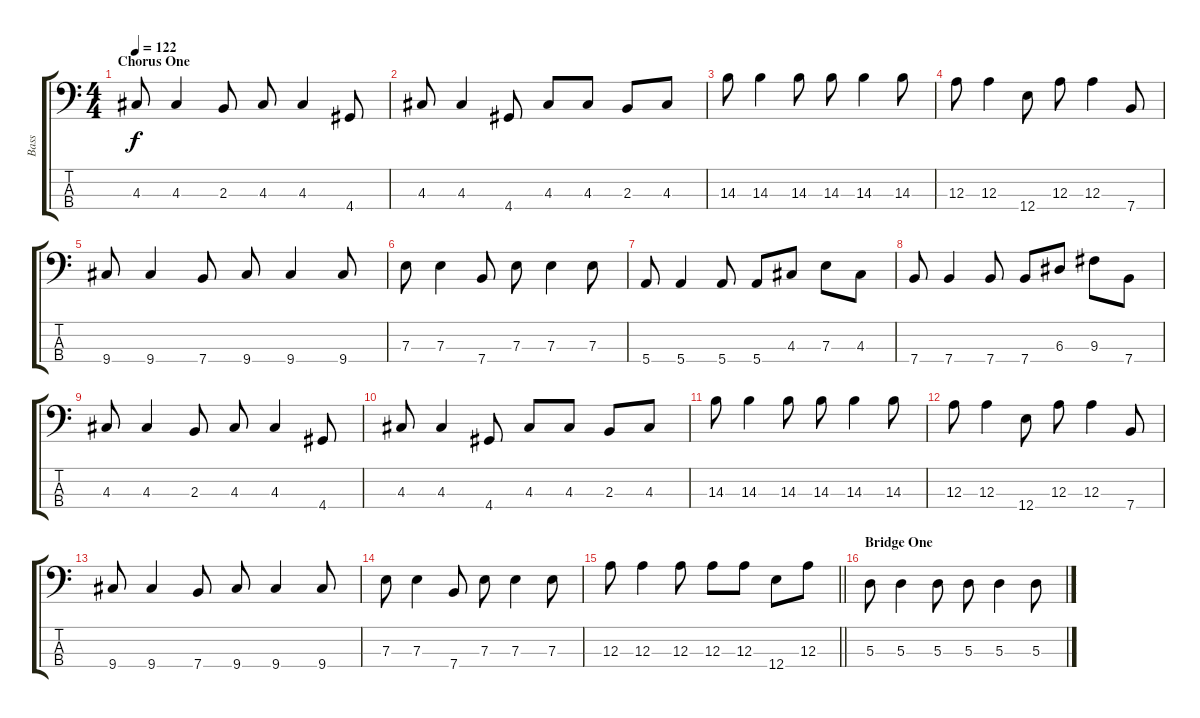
\track ("Bass" "Bass") {instrument electricbassfinger}
\staff {score tabs}
\tuning (G2 D2 A1 E1) {hide}
\ts (4 4)
\section ("" "Chorus One")
\tempo 122
\clef f4
\ks c
4.3.8{dy f} 4.3.4 2.3.8 4.3.8 4.3.4 4.4.8 |
4.3.8 4.3.4 4.4.8 4.3.8 4.3.8 2.3.8 4.3.8 |
14.3.8 14.3.4 14.3.8 14.3.8 14.3.4 14.3.8 |
12.3.8 12.3.4 12.4.8 12.3.8 12.3.4 7.4.8 |
9.4.8 9.4.4 7.4.8 9.4.8 9.4.4 9.4.8 |
7.3.8 7.3.4 7.4.8 7.3.8 7.3.4 7.3.8 |
5.4.8 5.4.4 5.4.8 5.4.8 4.3.8 7.3.8 4.3.8 |
7.4.8 7.4.4 7.4.8 7.4.8 6.3.8 9.3.8 7.4.8 |
4.3.8 4.3.4 2.3.8 4.3.8 4.3.4 4.4.8 |
4.3.8 4.3.4 4.4.8 4.3.8 4.3.8 2.3.8 4.3.8 |
14.3.8 14.3.4 14.3.8 14.3.8 14.3.4 14.3.8 |
12.3.8 12.3.4 12.4.8 12.3.8 12.3.4 7.4.8 |
9.4.8 9.4.4 7.4.8 9.4.8 9.4.4 9.4.8 |
7.3.8 7.3.4 7.4.8 7.3.8 7.3.4 7.3.8 |
\barLineRight lightlight
12.3.8 12.3.4 12.3.8 12.3.8 12.3.8 12.4.8 12.3.8 |
\section ("" "Bridge One")
5.3.8 5.3.4 5.3.8 5.3.8 5.3.4 5.3.8
